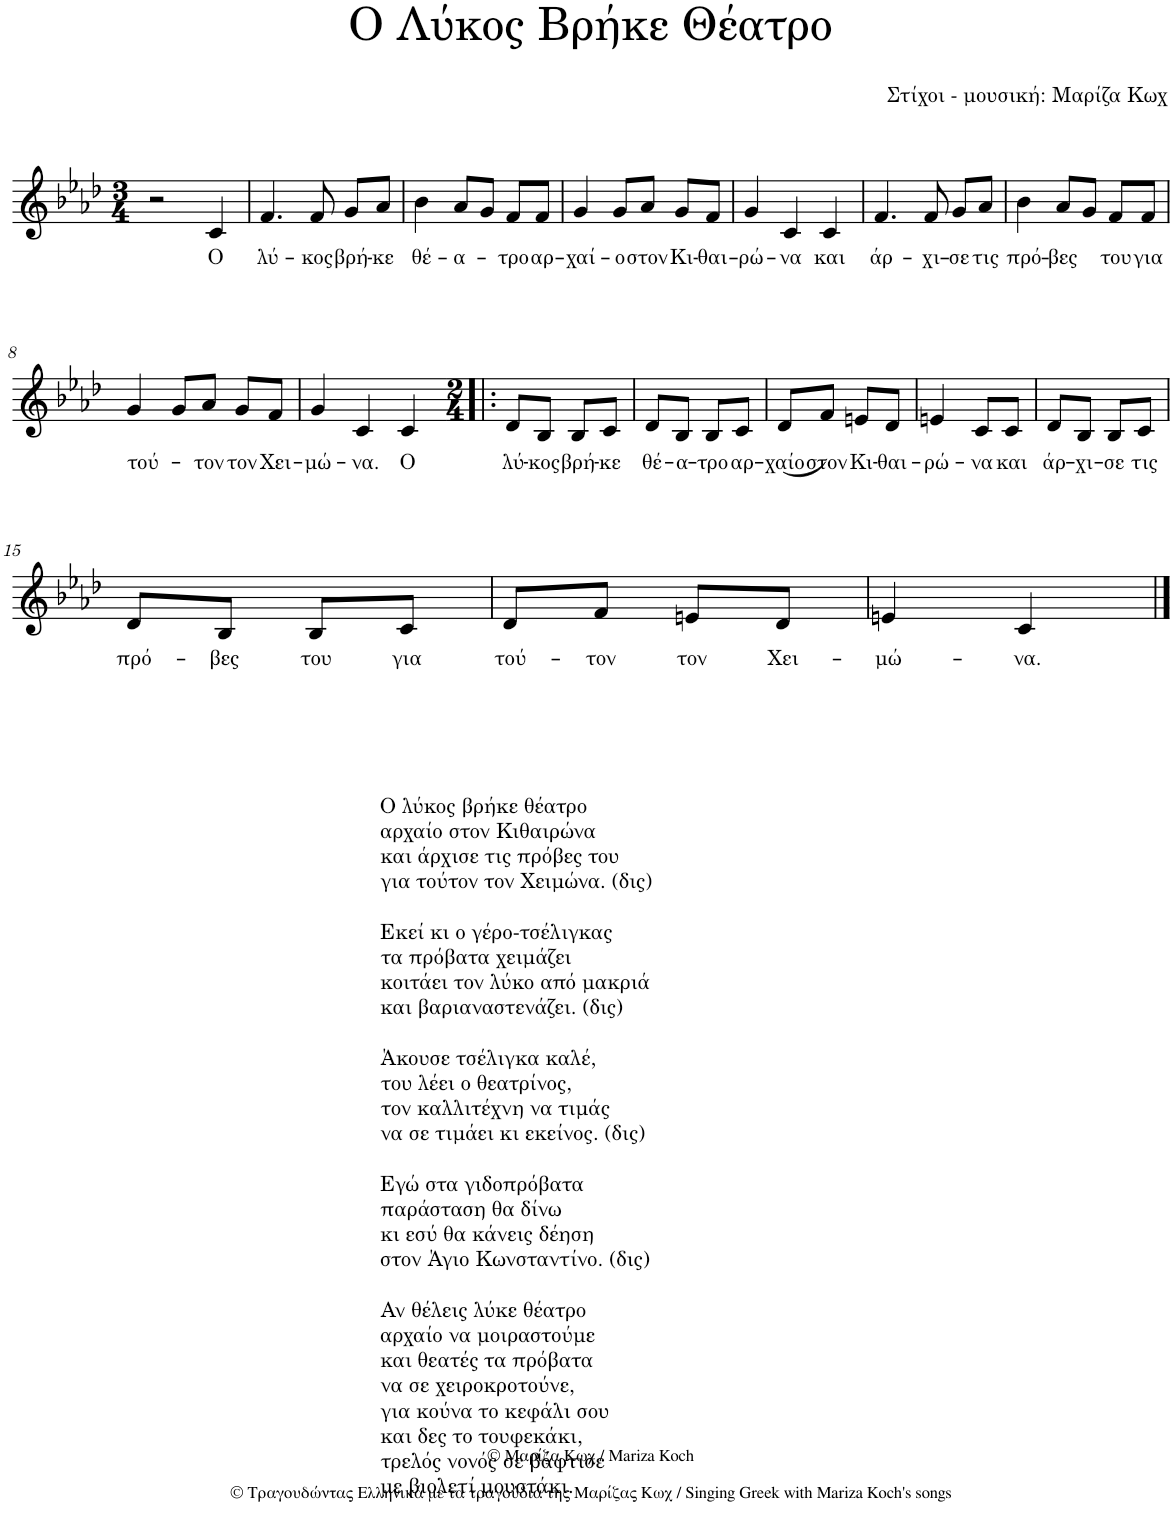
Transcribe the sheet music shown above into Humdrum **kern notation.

**kern	**text
*part1	*part1
*staff1	*staff1
*I"Piano	*
*I'Pno.	*
*clefG2	*
*k[b-e-a-d-]	*
*M3/4	*
=1	=1
2r	.
!	!LO:LY:b
4c/	Ο
=2	=2
!	!LO:LY:b
4.f/	λύ-
!	!LO:LY:b
8f/	-κος
!	!LO:LY:b
8g/L	βρή-
!	!LO:LY:b
8a-/J	-κε
=3	=3
!	!LO:LY:b
4b-\	θέ-
!	!LO:LY:b
8a-/L	-α-
8g/J	.
!	!LO:LY:b
8f/L	-τρο
!	!LO:LY:b
8f/J	αρ-
=4	=4
!	!LO:LY:b
4g/	-χαί-
!	!LO:LY:b
8g/L	-ο
!	!LO:LY:b
8a-/J	στον
!	!LO:LY:b
8g/L	Κι-
!	!LO:LY:b
8f/J	-θαι-
=5	=5
!	!LO:LY:b
4g/	-ρώ-
!	!LO:LY:b
4c/	-να
!	!LO:LY:b
4c/	και
=6	=6
!	!LO:LY:b
4.f/	άρ-
!	!LO:LY:b
8f/	-χι-
!	!LO:LY:b
8g/L	-σε
!	!LO:LY:b
8a-/J	τις
=7	=7
!	!LO:LY:b
4b-\	πρό-
!	!LO:LY:b
8a-/L	-βες
8g/J	.
!	!LO:LY:b
8f/L	του
!	!LO:LY:b
8f/J	για
!!LO:LB:g=z
=8	=8
!	!LO:LY:b
4g/	τού-
8g/L	.
!	!LO:LY:b
8a-/J	-τον
!	!LO:LY:b
8g/L	τον
!	!LO:LY:b
8f/J	Χει-
=9	=9
!	!LO:LY:b
4g/	-μώ-
!	!LO:LY:b
4c/	-να.
!	!LO:LY:b
4c/	Ο
=10!|:	=10!|:
*M2/4	*
!	!LO:LY:b
8d-/L	λύ-
!	!LO:LY:b
8B-/J	-κος
!	!LO:LY:b
8B-/L	βρή-
!	!LO:LY:b
8c/J	-κε
=11	=11
!	!LO:LY:b
8d-/L	θέ-
!	!LO:LY:b
8B-/J	-α-
!	!LO:LY:b
8B-/L	-τρο
!	!LO:LY:b
8c/J	αρ-
=12	=12
!	!LO:LY:b
(8d-/L	-χαίο
!	!LO:LY:b
8f/J)	στον
!	!LO:LY:b
8en/L	Κι-
!	!LO:LY:b
8d-/J	-θαι-
=13	=13
!	!LO:LY:b
4en/	-ρώ-
!	!LO:LY:b
8c/L	-να
!	!LO:LY:b
8c/J	και
=14	=14
!	!LO:LY:b
8d-/L	άρ-
!	!LO:LY:b
8B-/J	-χι-
!	!LO:LY:b
8B-/L	-σε
!	!LO:LY:b
8c/J	τις
!!LO:LB:g=z
=15	=15
!	!LO:LY:b
8d-/L	πρό-
!	!LO:LY:b
8B-/J	-βες
!	!LO:LY:b
8B-/L	του
!	!LO:LY:b
8c/J	για
=16	=16
!	!LO:LY:b
8d-/L	τού-
!	!LO:LY:b
8f/J	-τον
!	!LO:LY:b
8en/L	τον
!	!LO:LY:b
8d-/J	Χει-
=17	=17
!	!LO:LY:b
4en/	-μώ-
!LO:TX:b:t=Ο λύκος βρήκε θέατρο	!
!LO:TX:b:t=αρχαίο στον Κιθαιρώνα	!
!LO:TX:b:t=και άρχισε τις πρόβες του	!
!LO:TX:b:t=για τούτον τον Χειμώνα. (δις)	!
!LO:TX:b:t=Εκεί κι ο γέρο-τσέλιγκας	!
!LO:TX:b:t=τα πρόβατα χειμάζει	!
!LO:TX:b:t=κοιτάει τον λύκο από μακριά	!
!LO:TX:b:t=και βαριαναστενάζει. (δις)	!
!LO:TX:b:t=Άκουσε τσέλιγκα καλέ,	!
!LO:TX:b:t=του λέει ο θεατρίνος,	!
!LO:TX:b:t=τον καλλιτέχνη να τιμάς	!
!LO:TX:b:t=να σε τιμάει κι εκείνος. (δις)	!
!LO:TX:b:t=Εγώ στα γιδοπρόβατα	!
!LO:TX:b:t=παράσταση θα δίνω	!
!LO:TX:b:t=κι εσύ θα κάνεις δέηση	!
!LO:TX:b:t=στον Άγιο Κωνσταντίνο. (δις)	!
!LO:TX:b:t=Αν θέλεις λύκε θέατρο	!
!LO:TX:b:t=αρχαίο να μοιραστούμε	!
!LO:TX:b:t=και θεατές τα πρόβατα	!
!LO:TX:b:t=να σε χειροκροτούνε,	!
!LO:TX:b:t=για κούνα το κεφάλι σου	!
!LO:TX:b:t=και δες το τουφεκάκι,	!
!LO:TX:b:t=τρελός νονός σε βάφτισε	!
!LO:TX:b:t=με βιολετί μουστάκι.	!
!	!LO:LY:b
4c/	-να.
==	==
*-	*-
